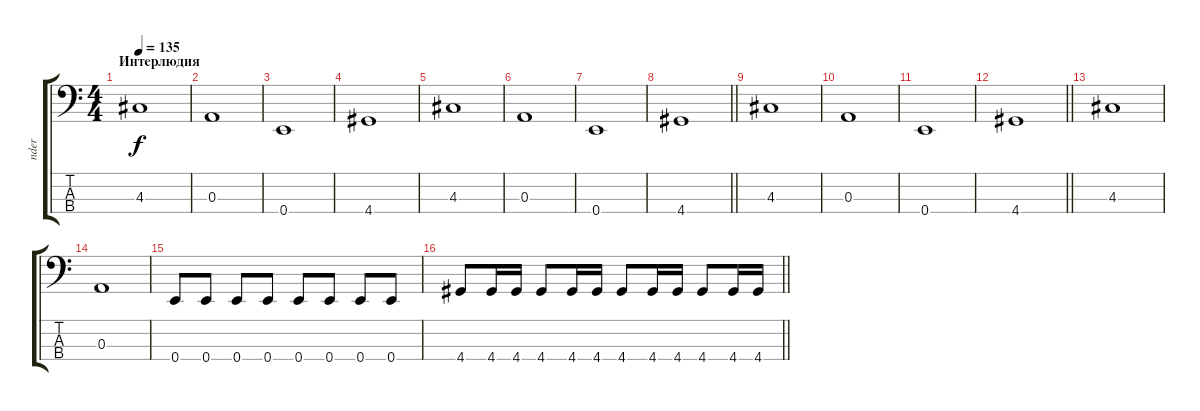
\track ("nder" "nder") {instrument slapbass2}
\staff {score tabs}
\tuning (G2 D2 A1 E1) {hide}
\ts (4 4)
\section ("" "Интерлюдия")
\tempo 135
\clef f4
\ks c
4.3.1{dy f} |
0.3.1 |
0.4.1 |
4.4.1 |
4.3.1 |
0.3.1 |
0.4.1 |
\barLineRight lightlight
4.4.1 |
4.3.1 |
0.3.1 |
0.4.1 |
\barLineRight lightlight
4.4.1 |
4.3.1 |
0.3.1 |
0.4.8 0.4.8 0.4.8 0.4.8 0.4.8 0.4.8 0.4.8 0.4.8 |
\barLineRight lightlight
4.4.8 4.4.16 4.4.16 4.4.8 4.4.16 4.4.16 4.4.8 4.4.16 4.4.16 4.4.8 4.4.16 4.4.16
